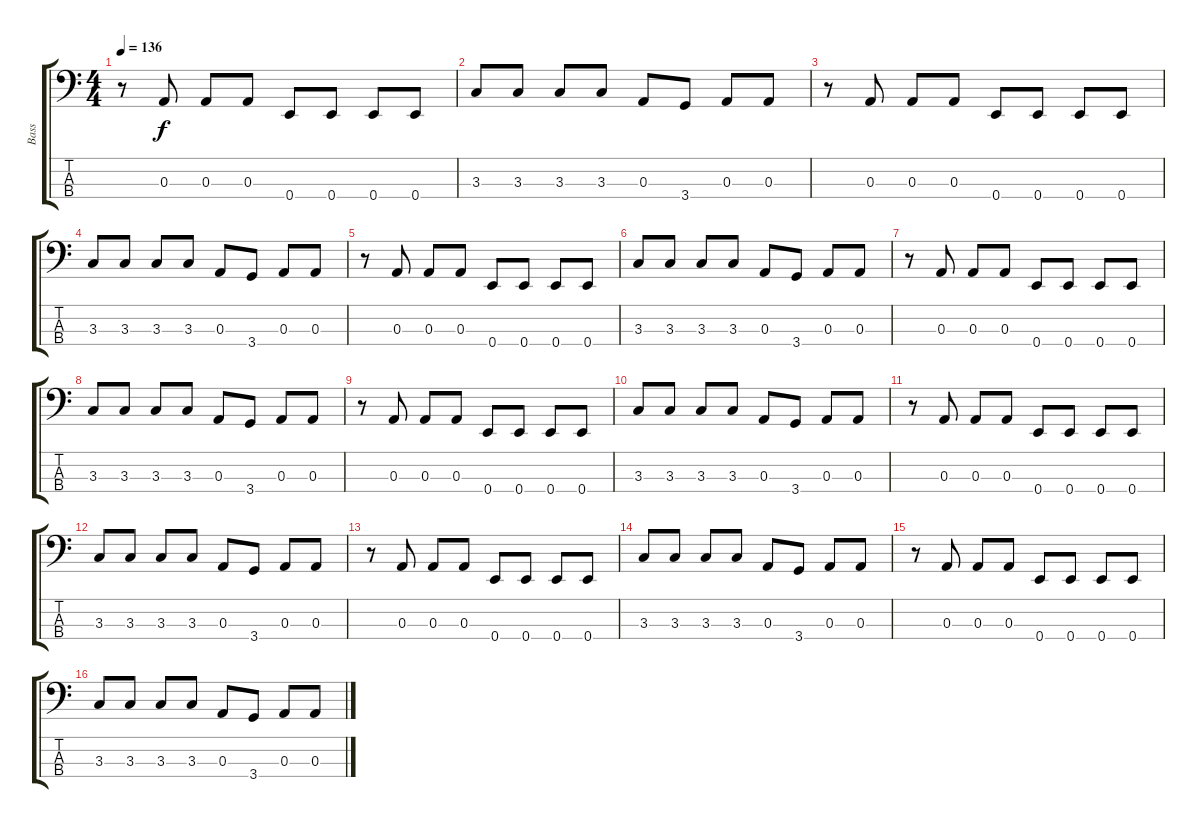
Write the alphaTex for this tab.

\track ("Bass" "Bass") {instrument electricbassfinger}
\staff {score tabs}
\tuning (G2 D2 A1 E1) {hide}
\ts (4 4)
\tempo 136
\clef f4
\ks c
r.8{dy f} 0.3.8 0.3.8 0.3.8 0.4.8 0.4.8 0.4.8 0.4.8 |
3.3.8 3.3.8 3.3.8 3.3.8 0.3.8 3.4.8 0.3.8 0.3.8 |
r.8 0.3.8 0.3.8 0.3.8 0.4.8 0.4.8 0.4.8 0.4.8 |
3.3.8 3.3.8 3.3.8 3.3.8 0.3.8 3.4.8 0.3.8 0.3.8 |
r.8 0.3.8 0.3.8 0.3.8 0.4.8 0.4.8 0.4.8 0.4.8 |
3.3.8 3.3.8 3.3.8 3.3.8 0.3.8 3.4.8 0.3.8 0.3.8 |
r.8 0.3.8 0.3.8 0.3.8 0.4.8 0.4.8 0.4.8 0.4.8 |
3.3.8 3.3.8 3.3.8 3.3.8 0.3.8 3.4.8 0.3.8 0.3.8 |
r.8 0.3.8 0.3.8 0.3.8 0.4.8 0.4.8 0.4.8 0.4.8 |
3.3.8 3.3.8 3.3.8 3.3.8 0.3.8 3.4.8 0.3.8 0.3.8 |
r.8 0.3.8 0.3.8 0.3.8 0.4.8 0.4.8 0.4.8 0.4.8 |
3.3.8 3.3.8 3.3.8 3.3.8 0.3.8 3.4.8 0.3.8 0.3.8 |
r.8 0.3.8 0.3.8 0.3.8 0.4.8 0.4.8 0.4.8 0.4.8 |
3.3.8 3.3.8 3.3.8 3.3.8 0.3.8 3.4.8 0.3.8 0.3.8 |
r.8 0.3.8 0.3.8 0.3.8 0.4.8 0.4.8 0.4.8 0.4.8 |
3.3.8 3.3.8 3.3.8 3.3.8 0.3.8 3.4.8 0.3.8 0.3.8
